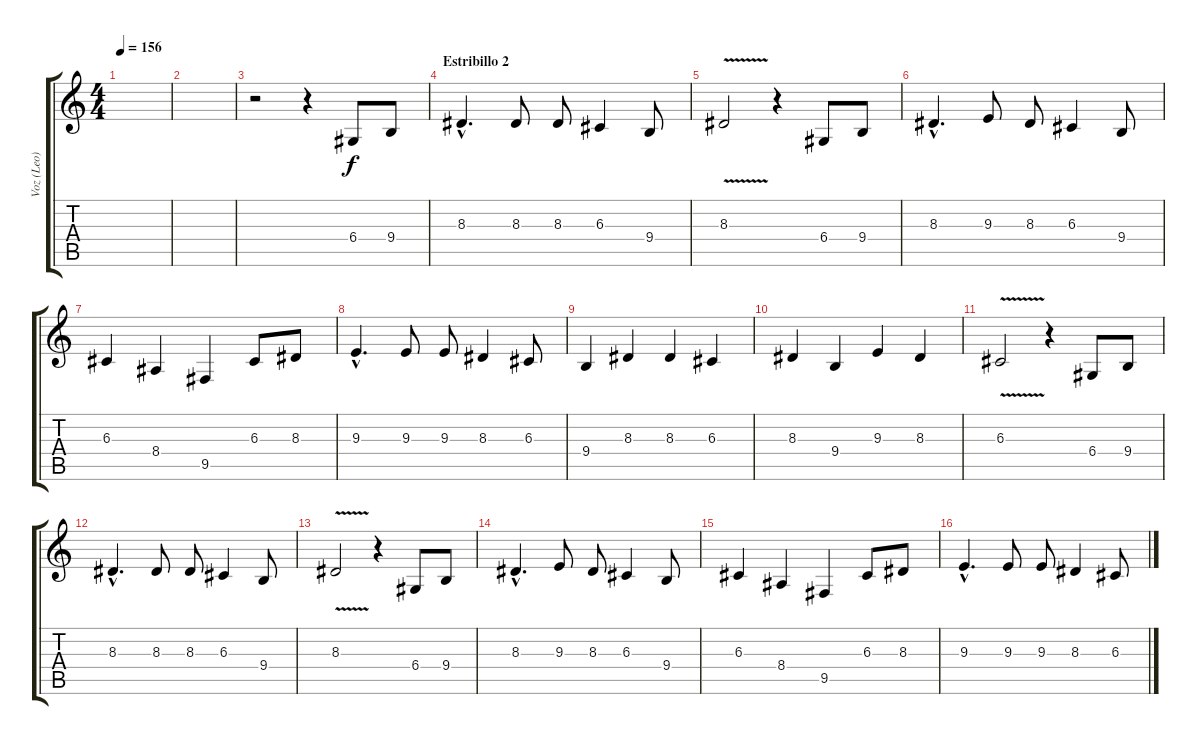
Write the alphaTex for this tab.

\track ("Voz (Leo)" "Voz (Leo)") {instrument altosax}
\staff {score tabs}
\tuning (E4 B3 G3 D3 A2 E2) {hide}
\ts (4 4)
\tempo 156
\clef g2
\ks c
|
|
r.2 r.4 6.4.8 9.4.8 |
\section ("" "Estribillo 2")
8.3{hac}.4{d} 8.3.8 8.3.8 6.3.4 9.4.8 |
8.3{v}.2 r.4 6.4.8 9.4.8 |
8.3{hac}.4{d} 9.3.8 8.3.8 6.3.4 9.4.8 |
6.3.4 8.4.4 9.5.4 6.3.8 8.3.8 |
9.3{hac}.4{d} 9.3.8 9.3.8 8.3.4 6.3.8 |
9.4.4 8.3.4 8.3.4 6.3.4 |
8.3.4 9.4.4 9.3.4 8.3.4 |
6.3{v}.2 r.4 6.4.8 9.4.8 |
8.3{hac}.4{d} 8.3.8 8.3.8 6.3.4 9.4.8 |
8.3{v}.2 r.4 6.4.8 9.4.8 |
8.3{hac}.4{d} 9.3.8 8.3.8 6.3.4 9.4.8 |
6.3.4 8.4.4 9.5.4 6.3.8 8.3.8 |
9.3{hac}.4{d} 9.3.8 9.3.8 8.3.4 6.3.8
